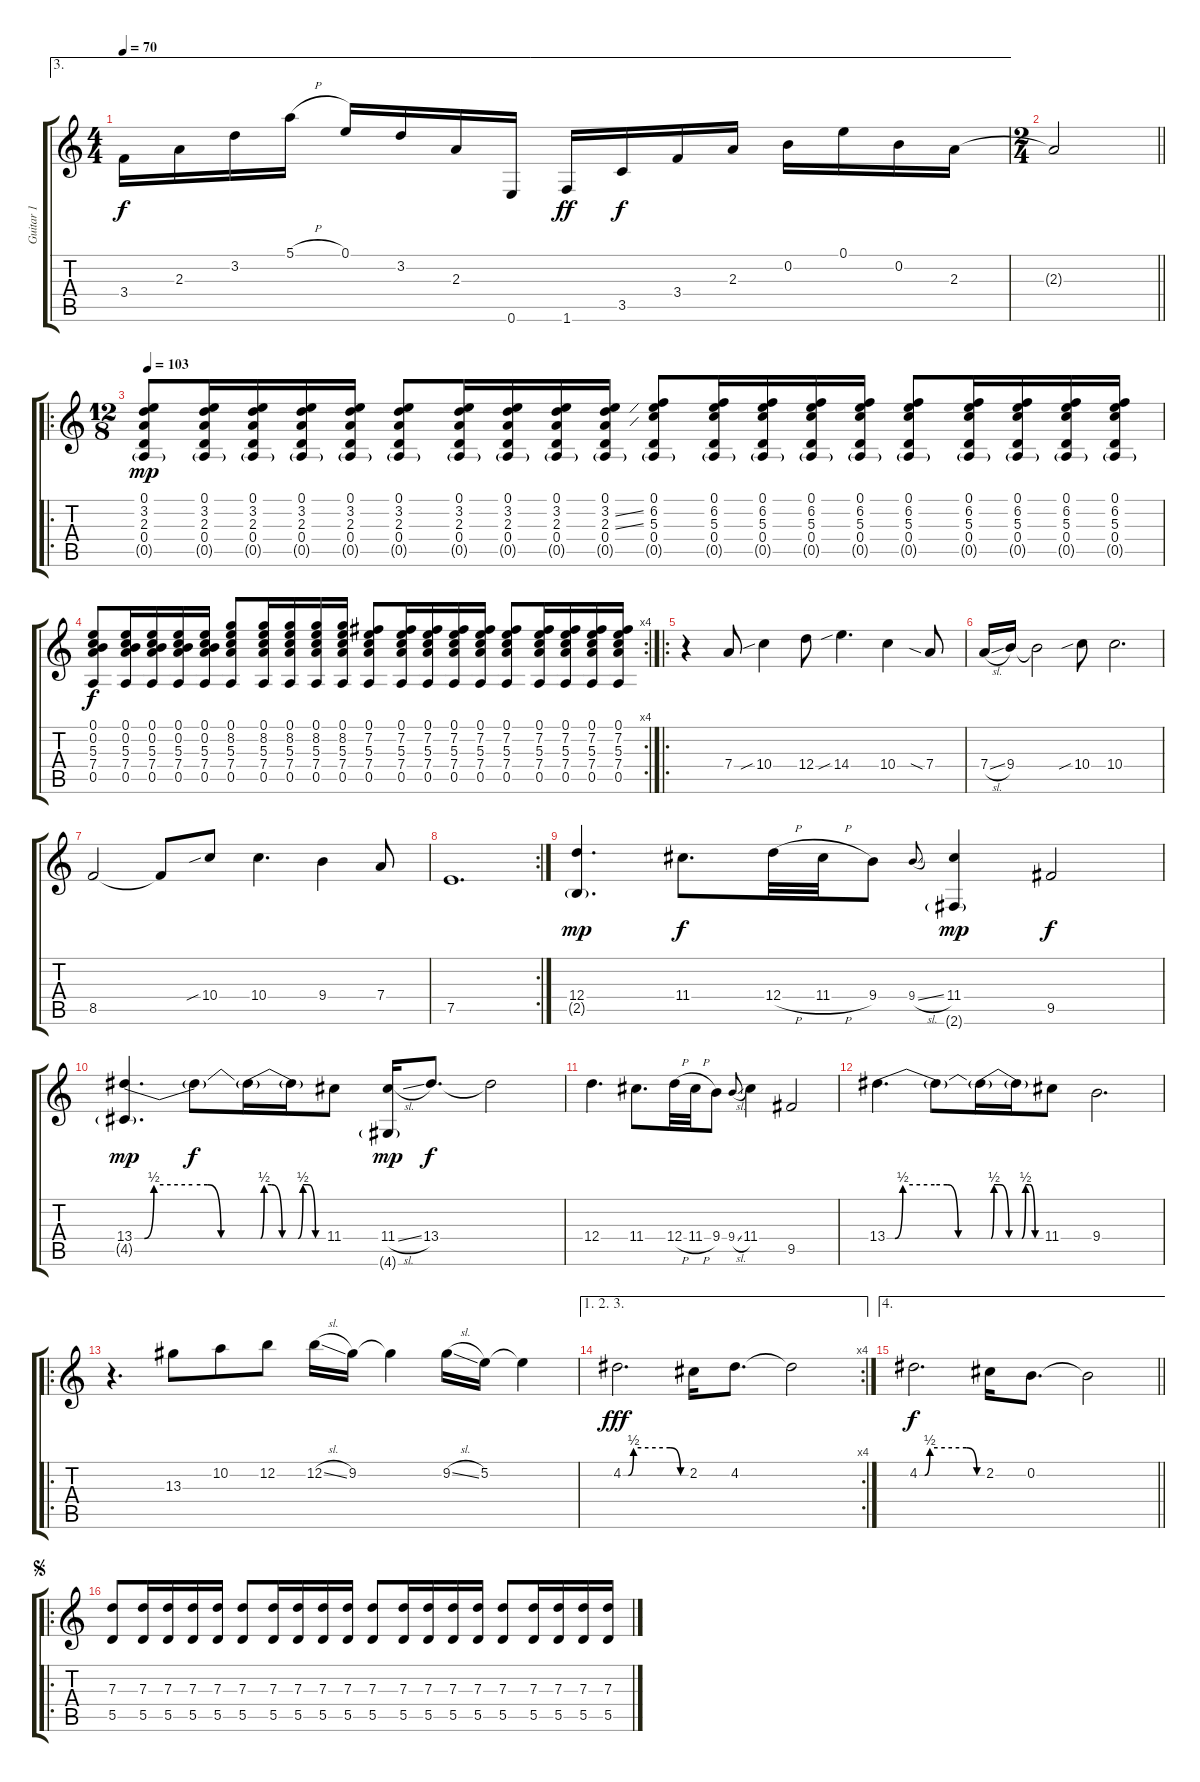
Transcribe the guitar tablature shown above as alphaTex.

\track ("Guitar 1" "Guitar 1") {instrument acousticguitarsteel}
\staff {score tabs}
\tuning (E4 B3 G3 D3 A2 E2) {hide}
\ae 3
\ts (4 4)
\tempo 70
\clef g2
\ks c
3.4.16{dy f} 2.3.16 3.2.16 5.1{h}.16 0.1.16 3.2.16 2.3.16 0.6.16 1.6.16{dy ff} 3.5.16{dy f} 3.4.16 2.3.16 0.2.16 0.1.16 0.2.16 2.3.16 |
\ts (2 4)
\barLineRight lightlight
2.3{t}.2 |
\ro
\ts (12 8)
\tempo 103
(0.1 3.2 2.3 0.4 0.5{g}).8{dy mp instrument distortionguitar} (0.1 3.2 2.3 0.4 0.5{g}).16 (0.1 3.2 2.3 0.4 0.5{g}).16 (0.1 3.2 2.3 0.4 0.5{g}).16 (0.1 3.2 2.3 0.4 0.5{g}).16 (0.1 3.2 2.3 0.4 0.5{g}).8 (0.1 3.2 2.3 0.4 0.5{g}).16 (0.1 3.2 2.3 0.4 0.5{g}).16 (0.1 3.2 2.3 0.4 0.5{g}).16 (0.1 3.2{ss} 2.3{ss} 0.4 0.5{g}).16 (0.1 6.2 5.3 0.4 0.5{g}).8 (0.1 6.2 5.3 0.4 0.5{g}).16 (0.1 6.2 5.3 0.4 0.5{g}).16 (0.1 6.2 5.3 0.4 0.5{g}).16 (0.1 6.2 5.3 0.4 0.5{g}).16 (0.1 6.2 5.3 0.4 0.5{g}).8 (0.1 6.2 5.3 0.4 0.5{g}).16 (0.1 6.2 5.3 0.4 0.5{g}).16 (0.1 6.2 5.3 0.4 0.5{g}).16 (0.1 6.2 5.3 0.4 0.5{g}).16 |
\rc 4
(0.1 0.2 5.3 7.4 0.5).8{dy f} (0.1 0.2 5.3 7.4 0.5).16 (0.1 0.2 5.3 7.4 0.5).16 (0.1 0.2 5.3 7.4 0.5).16 (0.1 0.2 5.3 7.4 0.5).16 (0.1 8.2 5.3 7.4 0.5).8 (0.1 8.2 5.3 7.4 0.5).16 (0.1 8.2 5.3 7.4 0.5).16 (0.1 8.2 5.3 7.4 0.5).16 (0.1 8.2 5.3 7.4 0.5).16 (0.1 7.2 5.3 7.4 0.5).8 (0.1 7.2 5.3 7.4 0.5).16 (0.1 7.2 5.3 7.4 0.5).16 (0.1 7.2 5.3 7.4 0.5).16 (0.1 7.2 5.3 7.4 0.5).16 (0.1 7.2 5.3 7.4 0.5).8 (0.1 7.2 5.3 7.4 0.5).16 (0.1 7.2 5.3 7.4 0.5).16 (0.1 7.2 5.3 7.4 0.5).16 (0.1 7.2 5.3 7.4 0.5).16 |
\ro
r.4{volume 16} 7.4.8 10.4{sib}.4 12.4.8 14.4{sib}.4{d} 10.4.4 7.4{sia}.8 |
7.4{sl}.16 9.4.16 9.4{t}.2 10.4{sib}.8 10.4.2{d} |
8.5.2 8.5{t}.8 10.4{sib}.8 10.4.4{d} 9.4.4 7.4.8 |
\rc 2
7.5.1{d} |
(12.4 2.5{g}).4{d dy mp} 11.4.8{d dy f} 12.4{h}.32 11.4{h}.32 9.4.8 9.4{sl}.8{gr onbeat} (11.4 2.6{g}).4{dy mp} 9.5.2{dy f} |
(13.4{be (custom 0 0 5 0 10 2 30 2 38 2 45 0 60 0)} 4.5{g}).4{d dy mp} 13.4{t}.8{dy f} 13.4{be (custom 0 0 15 0 20 2 30 2 45 0 60 0) t}.16 13.4{be (custom 0 0 10 0 20 2 30 2 45 0 60 0) t}.16 11.4.8 (11.4{sl} 4.6{g}).16{dy mp} 13.4.8{d dy f} 13.4{t}.2 |
12.4.4{d} 11.4.8{d} 12.4{h}.32 11.4{h}.32 9.4.8 9.4{sl}.8{gr onbeat} 11.4.4 9.5.2 |
13.4{be (custom 0 0 5 0 10 2 30 2 38 2 45 0 60 0)}.4{d} 13.4{t}.8 13.4{be (custom 0 0 15 0 20 2 30 2 45 0 60 0) t}.16 13.4{be (custom 0 0 10 0 20 2 30 2 45 0 60 0) t}.16 11.4.8 9.4.2{d} |
\ro
r.4{d} 13.3.8 10.2.8 12.2.8 12.2{sl}.16 9.2.16 9.2{t}.4 9.2{sl}.16 5.2.16 5.2{t}.4 |
\ae (1 2 3)
\rc 4
4.2{be (custom 0 0 5 0 10 2 45 2 55 0 60 0)}.2{d dy fff} 2.2.16 4.2.8{d} 4.2{t}.2 |
\ae 4
\barLineRight lightlight
4.2{be (custom 0 0 5 0 10 2 45 2 55 0 60 0)}.2{d dy f} 2.2.16 0.2.8{d} 0.2{t}.2 |
\ro
\jump segno
(7.3 5.5).8 (7.3 5.5).16 (7.3 5.5).16 (7.3 5.5).16 (7.3 5.5).16 (7.3 5.5).8 (7.3 5.5).16 (7.3 5.5).16 (7.3 5.5).16 (7.3 5.5).16 (7.3 5.5).8 (7.3 5.5).16 (7.3 5.5).16 (7.3 5.5).16 (7.3 5.5).16 (7.3 5.5).8 (7.3 5.5).16 (7.3 5.5).16 (7.3 5.5).16 (7.3 5.5).16
